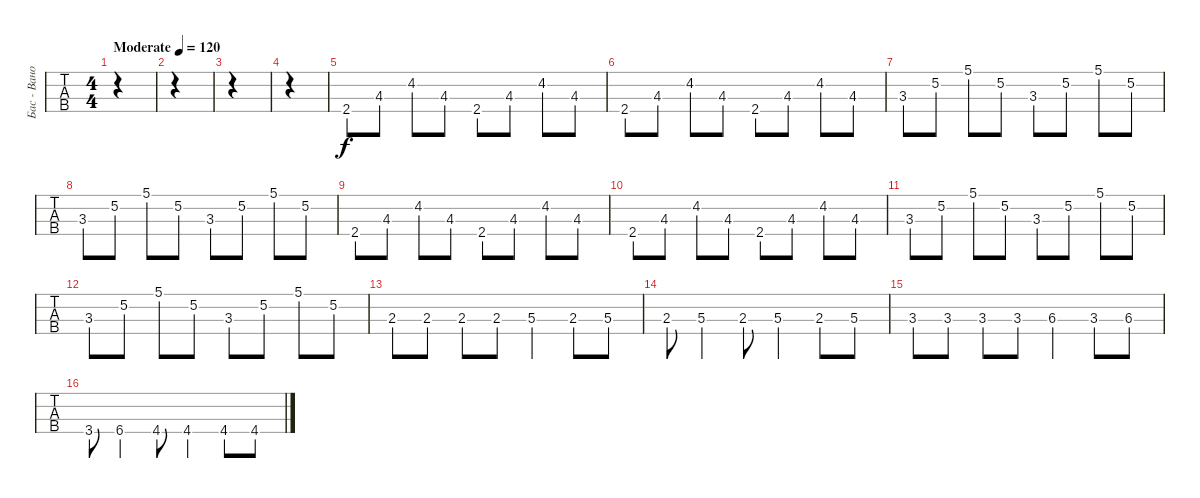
\track ("Бас - Вано" "Бас - Вано") {instrument electricbassfinger}
\staff {tabs}
\tuning (G2 D2 A1 E1) {hide}
\ts (4 4)
\tempo (120 "Moderate")
\clef f4
\ks c
|
|
|
|
2.4.8 4.3.8 4.2.8 4.3.8 2.4.8 4.3.8 4.2.8 4.3.8 |
2.4.8 4.3.8 4.2.8 4.3.8 2.4.8 4.3.8 4.2.8 4.3.8 |
3.3.8 5.2.8 5.1.8 5.2.8 3.3.8 5.2.8 5.1.8 5.2.8 |
3.3.8 5.2.8 5.1.8 5.2.8 3.3.8 5.2.8 5.1.8 5.2.8 |
2.4.8 4.3.8 4.2.8 4.3.8 2.4.8 4.3.8 4.2.8 4.3.8 |
2.4.8 4.3.8 4.2.8 4.3.8 2.4.8 4.3.8 4.2.8 4.3.8 |
3.3.8 5.2.8 5.1.8 5.2.8 3.3.8 5.2.8 5.1.8 5.2.8 |
3.3.8 5.2.8 5.1.8 5.2.8 3.3.8 5.2.8 5.1.8 5.2.8 |
2.3.8 2.3.8 2.3.8 2.3.8 5.3.4 2.3.8 5.3.8 |
2.3.8 5.3.4 2.3.8 5.3.4 2.3.8 5.3.8 |
3.3.8 3.3.8 3.3.8 3.3.8 6.3.4 3.3.8 6.3.8 |
3.4.8 6.4.4 4.4.8 4.4.4 4.4.8 4.4.8
